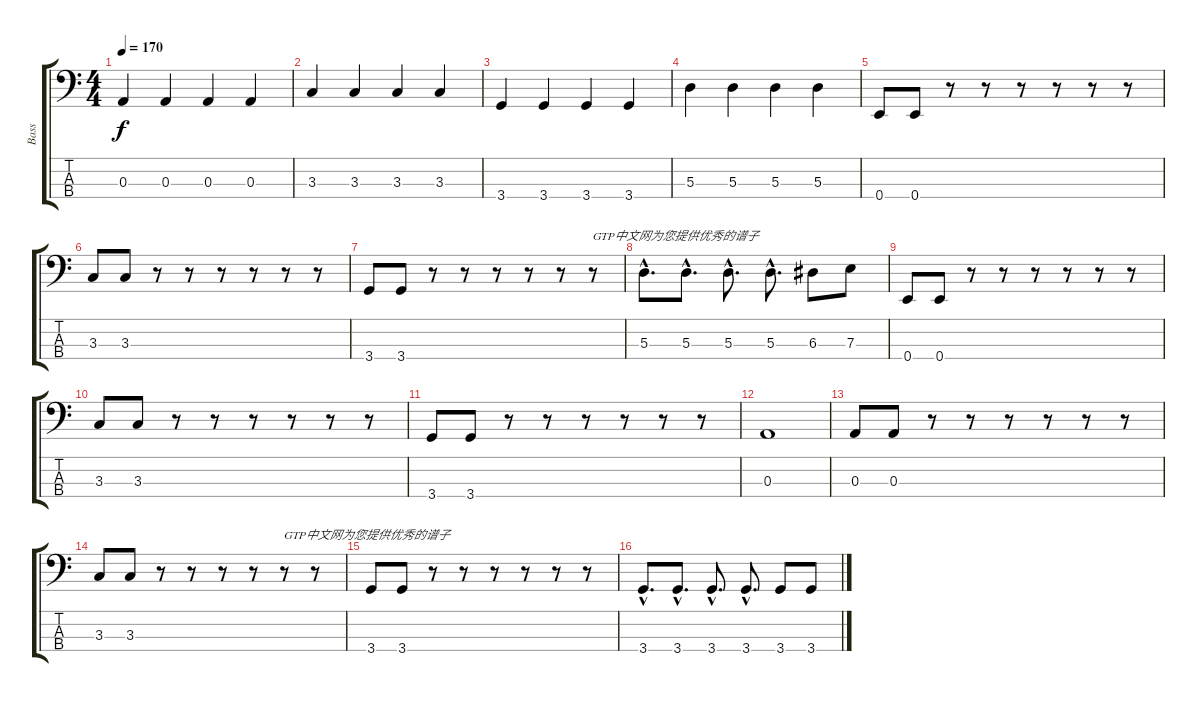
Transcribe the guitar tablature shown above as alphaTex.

\track ("Bass" "Bass") {instrument electricbassfinger}
\staff {score tabs}
\tuning (G2 D2 A1 E1) {hide}
\ts (4 4)
\tempo 170
\clef f4
\ks c
0.3.4{dy f} 0.3.4 0.3.4 0.3.4 |
3.3.4 3.3.4 3.3.4 3.3.4 |
3.4.4 3.4.4 3.4.4 3.4.4 |
5.3.4 5.3.4 5.3.4 5.3.4 |
0.4.8 0.4.8 r.8 r.8 r.8 r.8 r.8 r.8 |
3.3.8 3.3.8 r.8 r.8 r.8 r.8 r.8 r.8 |
3.4.8 3.4.8 r.8 r.8 r.8 r.8 r.8 r.8{txt "GTP中文网为您提供优秀的谱子"} |
5.3{hac}.8{d} 5.3{hac}.8{d} 5.3{hac}.8{d} 5.3{hac}.8{d} 6.3.8 7.3.8 |
0.4.8 0.4.8 r.8 r.8 r.8 r.8 r.8 r.8 |
3.3.8 3.3.8 r.8 r.8 r.8 r.8 r.8 r.8 |
3.4.8 3.4.8 r.8 r.8 r.8 r.8 r.8 r.8 |
0.3.1 |
0.3.8 0.3.8 r.8 r.8 r.8 r.8 r.8 r.8 |
3.3.8 3.3.8 r.8 r.8 r.8 r.8 r.8{txt "GTP中文网为您提供优秀的谱子"} r.8 |
3.4.8 3.4.8 r.8 r.8 r.8 r.8 r.8 r.8 |
3.4{hac}.8{d} 3.4{hac}.8{d} 3.4{hac}.8{d} 3.4{hac}.8{d} 3.4.8 3.4.8
